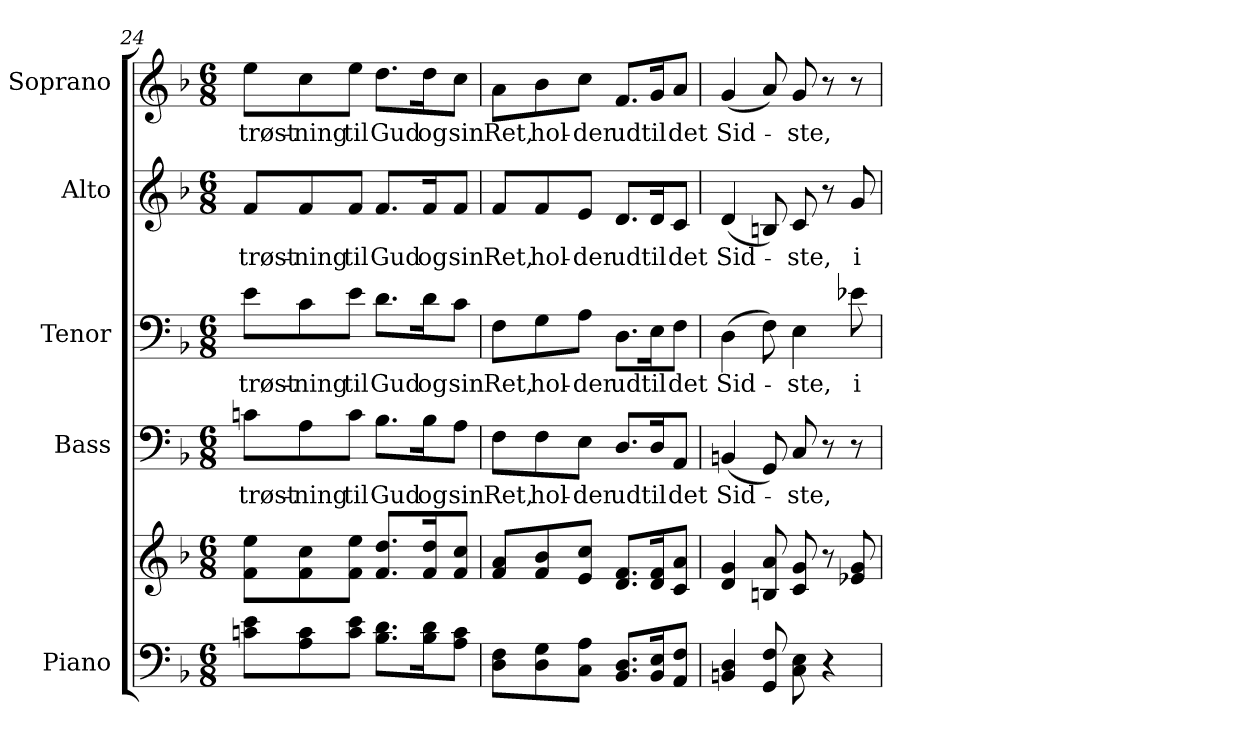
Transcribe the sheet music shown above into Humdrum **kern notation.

**kern	**kern	**kern	**text	**kern	**text	**kern	**text	**kern	**text
*part5	*part5	*part4	*part4	*part3	*part3	*part2	*part2	*part1	*part1
*staff6	*staff5	*staff4	*staff4	*staff3	*staff3	*staff2	*staff2	*staff1	*staff1
*I"Piano	*	*I"Bass	*	*I"Tenor	*	*I"Alto	*	*I"Soprano	*
*I'Pno	*	*	*	*	*	*	*	*	*
*clefF4	*clefG2	*clefF4	*	*clefF4	*	*clefG2	*	*clefG2	*
*k[b-]	*k[b-]	*k[b-]	*	*k[b-]	*	*k[b-]	*	*k[b-]	*
*M6/8	*M6/8	*M6/8	*	*M6/8	*	*M6/8	*	*M6/8	*
=24	=24	=24	=24	=24	=24	=24	=24	=24	=24
!	!	!	!LO:LY:b	!	!LO:LY:b	!	!LO:LY:b	!	!LO:LY:b
8cn\ 8e\L	8f\ 8ee\L	8cn\L	-trøst-	8e\L	-trøst-	8f/L	-trøst-	8ee\L	-trøst-
!	!	!	!LO:LY:b	!	!LO:LY:b	!	!LO:LY:b	!	!LO:LY:b
8A\ 8c\	8f\ 8cc\	8A\	-ning	8c\	-ning	8f/	-ning	8cc\	-ning
!	!	!	!LO:LY:b	!	!LO:LY:b	!	!LO:LY:b	!	!LO:LY:b
8c\ 8e\J	8f\ 8ee\J	8c\J	til	8e\J	til	8f/J	til	8ee\J	til
!	!	!	!LO:LY:b	!	!LO:LY:b	!	!LO:LY:b	!	!LO:LY:b
8.B-\ 8.d\L	8.f/ 8.dd/L	8.B-\L	Gud	8.d\L	Gud	8.f/L	Gud	8.dd\L	Gud
!	!	!	!LO:LY:b	!	!LO:LY:b	!	!LO:LY:b	!	!LO:LY:b
16B-\ 16d\K	16f/ 16dd/K	16B-\K	og	16d\K	og	16f/K	og	16dd\K	og
!	!	!	!LO:LY:b	!	!LO:LY:b	!	!LO:LY:b	!	!LO:LY:b
8A\ 8c\J	8f/ 8cc/J	8A\J	sin	8c\J	sin	8f/J	sin	8cc\J	sin
!!LO:LB:g=z
=25	=25	=25	=25	=25	=25	=25	=25	=25	=25
!	!	!	!LO:LY:b	!	!LO:LY:b	!	!LO:LY:b	!	!LO:LY:b
8D\ 8F\L	8f/ 8a/L	8F\L	Ret,	8F\L	Ret,	8f/L	Ret,	8a\L	Ret,
!	!	!	!LO:LY:b	!	!LO:LY:b	!	!LO:LY:b	!	!LO:LY:b
8D\ 8G\	8f/ 8b-/	8F\	hol-	8G\	hol-	8f/	hol-	8b-\	hol-
!	!	!	!LO:LY:b	!	!LO:LY:b	!	!LO:LY:b	!	!LO:LY:b
8C\ 8A\J	8e/ 8cc/J	8E\J	-der	8A\J	-der	8e/J	-der	8cc\J	-der
!	!	!	!LO:LY:b	!	!LO:LY:b	!	!LO:LY:b	!	!LO:LY:b
8.BB-/ 8.D/L	8.d/ 8.f/L	8.D/L	ud	8.D\L	ud	8.d/L	ud	8.f/L	ud
!	!	!	!LO:LY:b	!	!LO:LY:b	!	!LO:LY:b	!	!LO:LY:b
16BB-/ 16E/K	16d/ 16f/K	16D/K	til	16E\K	til	16d/K	til	16g/K	til
!	!	!	!LO:LY:b	!	!LO:LY:b	!	!LO:LY:b	!	!LO:LY:b
8AA/ 8F/J	8c/ 8a/J	8AA/J	det	8F\J	det	8c/J	det	8a/J	det
=26	=26	=26	=26	=26	=26	=26	=26	=26	=26
!	!	!	!LO:LY:b	!	!LO:LY:b	!	!LO:LY:b	!	!LO:LY:b
4BBn/ 4D/	4d/ 4g/	(<4BBn/	Sid-	(>4D\	Sid-	(<4d/	Sid-	(<4g/	Sid-
8GG/ 8F/	8Bn/ 8a/	8GG/)	.	8F\)	.	8Bn/)	.	8a/)	.
!	!	!	!LO:LY:b	!	!LO:LY:b	!	!LO:LY:b	!	!LO:LY:b
8C\ 8E\	8c/ 8g/	8C/	-ste,	4E\	-ste,	8c/	-ste,	8g/	-ste,
4r	8r	8r	.	.	.	8r	.	8r	.
!	!	!	!	!	!LO:LY:b	!	!LO:LY:b	!	!
.	8e-X/ 8g/	8r	.	8e-X\	i	8g/	i	8r	.
=	=	=	=	=	=	=	=	=	=
*-	*-	*-	*-	*-	*-	*-	*-	*-	*-
